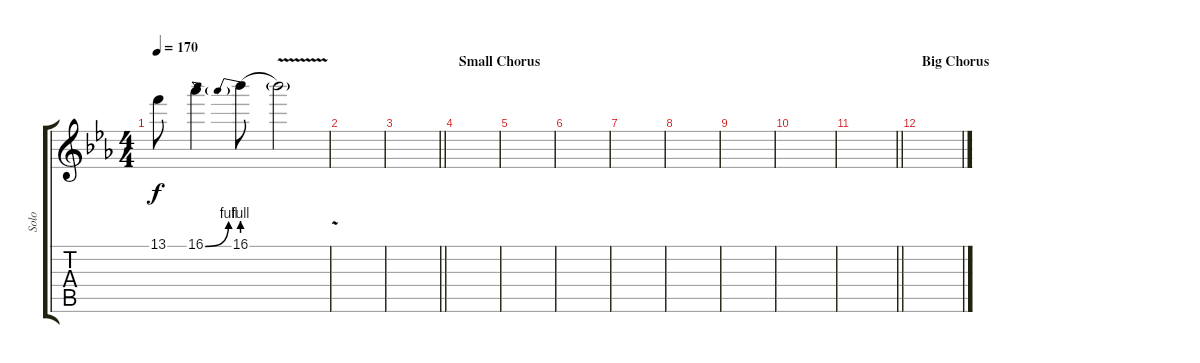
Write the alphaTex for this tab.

\track ("Solo" "Solo") {instrument overdrivenguitar}
\staff {score tabs}
\tuning (E4 B3 G3 D3 A2 E2) {hide}
\ts (4 4)
\tempo 170
\clef g2
\ks eb
13.1{t}.8{dy f} 16.1{be (bend 0 0 60 4)}.4 16.1{be (prebend 0 4 60 4)}.8 16.1{v t}.2 |
|
\barLineRight lightlight
|
\section ("" "Small Chorus")
|
|
|
|
|
|
|
\barLineRight lightlight
|
\section ("" "Big Chorus")
